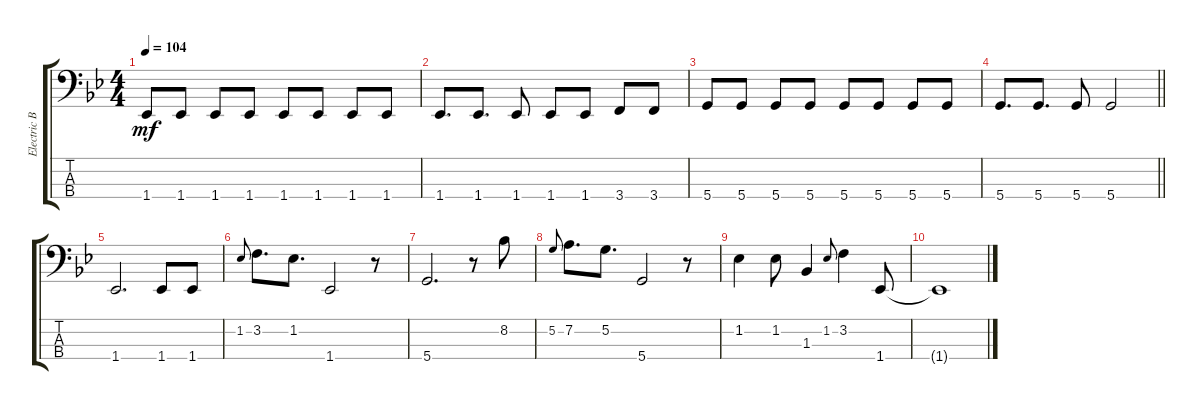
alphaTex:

\track ("Electric Bass" "Electric B") {instrument electricbassfinger}
\staff {score tabs}
\tuning (G2 D2 A1 D1) {hide}
\ts (4 4)
\tempo 104
\clef f4
\ks bb
1.4.8{dy mf} 1.4.8 1.4.8 1.4.8 1.4.8 1.4.8 1.4.8 1.4.8 |
1.4.8{d} 1.4.8{d} 1.4.8 1.4.8 1.4.8 3.4.8 3.4.8 |
5.4.8 5.4.8 5.4.8 5.4.8 5.4.8 5.4.8 5.4.8 5.4.8 |
\barLineRight lightlight
5.4.8{d} 5.4.8{d} 5.4.8 5.4.2 |
1.4.2{d} 1.4.8 1.4.8 |
1.2.8{gr onbeat} 3.2.8{d} 1.2.8{d} 1.4.2 r.8 |
5.4.2{d} r.8 8.2.8 |
5.2.8{gr onbeat} 7.2.8{d} 5.2.8{d} 5.4.2 r.8 |
1.2.4 1.2.8 1.3.4 1.2.8{gr onbeat} 3.2.4 1.4.8 |
1.4{t}.1
